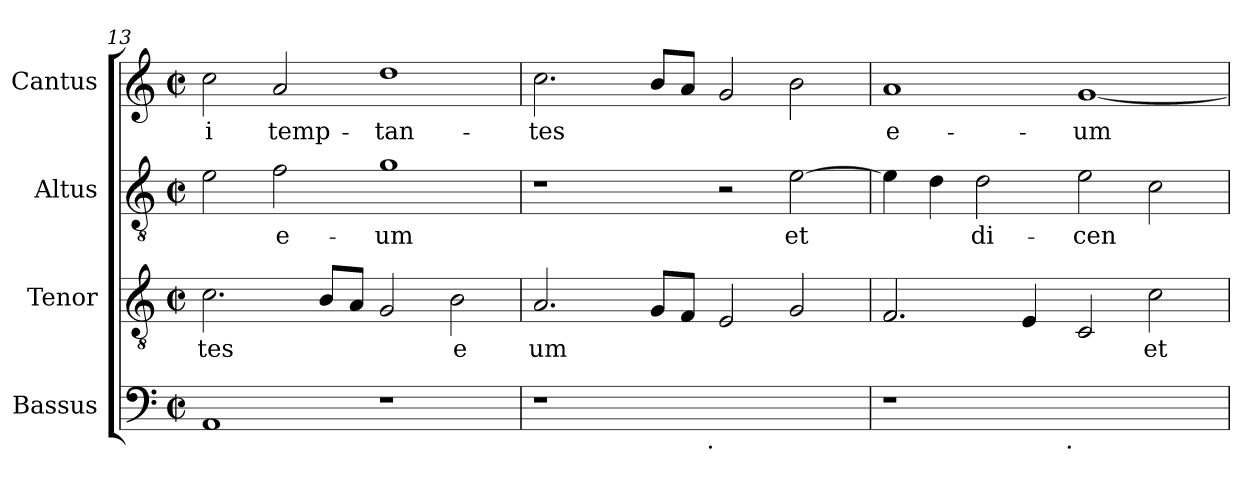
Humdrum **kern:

**kern	**text	**kern	**text	**kern	**text	**kern	**text
*part4	*part4	*part3	*part3	*part2	*part2	*part1	*part1
*staff4	*staff4	*staff3	*staff3	*staff2	*staff2	*staff1	*staff1
*I"Bassus	*	*I"Tenor	*	*I"Altus	*	*I"Cantus	*
*clefF4	*	*clefGv2	*	*clefGv2	*	*clefG2	*
*k[]	*	*k[]	*	*k[]	*	*k[]	*
*C:	*	*C:	*	*C:	*	*C:	*
*M2/2	*	*M2/2	*	*M2/2	*	*M2/2	*
*met(c|)	*	*met(c|)	*	*met(c|)	*	*met(c|)	*
=13	=13	=13	=13	=13	=13	=13	=13
!	!LO:LY:b:cj	!	!LO:LY:b:cj	!	!LO:LY:b:cj	!	!LO:LY:b:cj
1AA	.	2.c\	tes	2e\	.	2cc\	-i
!	!	!	!	!	!LO:LY:b:cj	!	!LO:LY:b:cj
.	.	.	.	2f\	e-	2a/	temp-
!	!	!	!LO:LY:b:cj	!	!	!	!
.	.	8B/L	.	.	.	.	.
!	!	!	!LO:LY:b:cj	!	!	!	!
.	.	8A/J	.	.	.	.	.
!	!	!	!LO:LY:b:cj	!	!LO:LY:b:cj	!	!LO:LY:b:cj
1r	.	2G/	.	1g	-um	1dd	-tan-
!	!	!	!LO:LY:b:cj	!	!	!	!
.	.	2B\	e	.	.	.	.
=14	=14	=14	=14	=14	=14	=14	=14
!	!	!	!LO:LY:b:cj	!	!	!	!LO:LY:b:cj
*^	*	*	*	*	*	*	*
1r	2ryy	.	2.A/	um	1r	.	2.cc\	-tes
.	4...ryy	.	.	.	.	.	.	.
!	!	!	!	!LO:LY:b:cj	!	!	!	!LO:LY:b:cj
.	.	.	8G/L	.	.	.	8b/L	.
!	!	!	!	!LO:LY:b:cj	!	!	!	!LO:LY:b:cj
.	.	.	8F/J	.	.	.	8a/J	.
!	!LO:TX:b:t=.	!	!	!	!	!	!	!
.	1ryy	.	.	.	.	.	.	.
!	!	!	!	!LO:LY:b:cj	!	!	!	!LO:LY:b:cj
1ryy	.	.	2E/	.	2r	.	2g/	.
!	!	!	!	!LO:LY:b:cj	!	!LO:LY:b:cj	!	!LO:LY:b:cj
.	.	.	2G/	.	[>2e\	et	2b\	.
.	32ryy	.	.	.	.	.	.	.
=15	=15	=15	=15	=15	=15	=15	=15	=15
!	!	!	!	!LO:LY:b:cj	!	!LO:LY:b:cj	!	!LO:LY:b:cj
1r	2ryy	.	2.F/	.	4e\]	.	1a	e-
!	!	!	!	!	!	!LO:LY:b:cj	!	!
.	.	.	.	.	4d\	.	.	.
!	!	!	!	!	!	!LO:LY:b:cj	!	!
.	4...ryy	.	.	.	2d\	di-	.	.
!	!	!	!	!LO:LY:b:cj	!	!	!	!
.	.	.	4E/	.	.	.	.	.
!	!LO:TX:b:t=.	!	!	!	!	!	!	!
.	1ryy	.	.	.	.	.	.	.
!	!	!	!	!LO:LY:b:cj	!	!LO:LY:b:cj	!	!LO:LY:b:cj
1ryy	.	.	2C/	.	2e\	-cen-	[<1g	-um
!	!	!	!	!LO:LY:b:cj	!	!LO:LY:b:cj	!	!
.	.	.	2c\	et	2c\	--	.	.
.	32ryy	.	.	.	.	.	.	.
*v	*v	*	*	*	*	*	*	*
=	=	=	=	=	=	=	=
*-	*-	*-	*-	*-	*-	*-	*-
